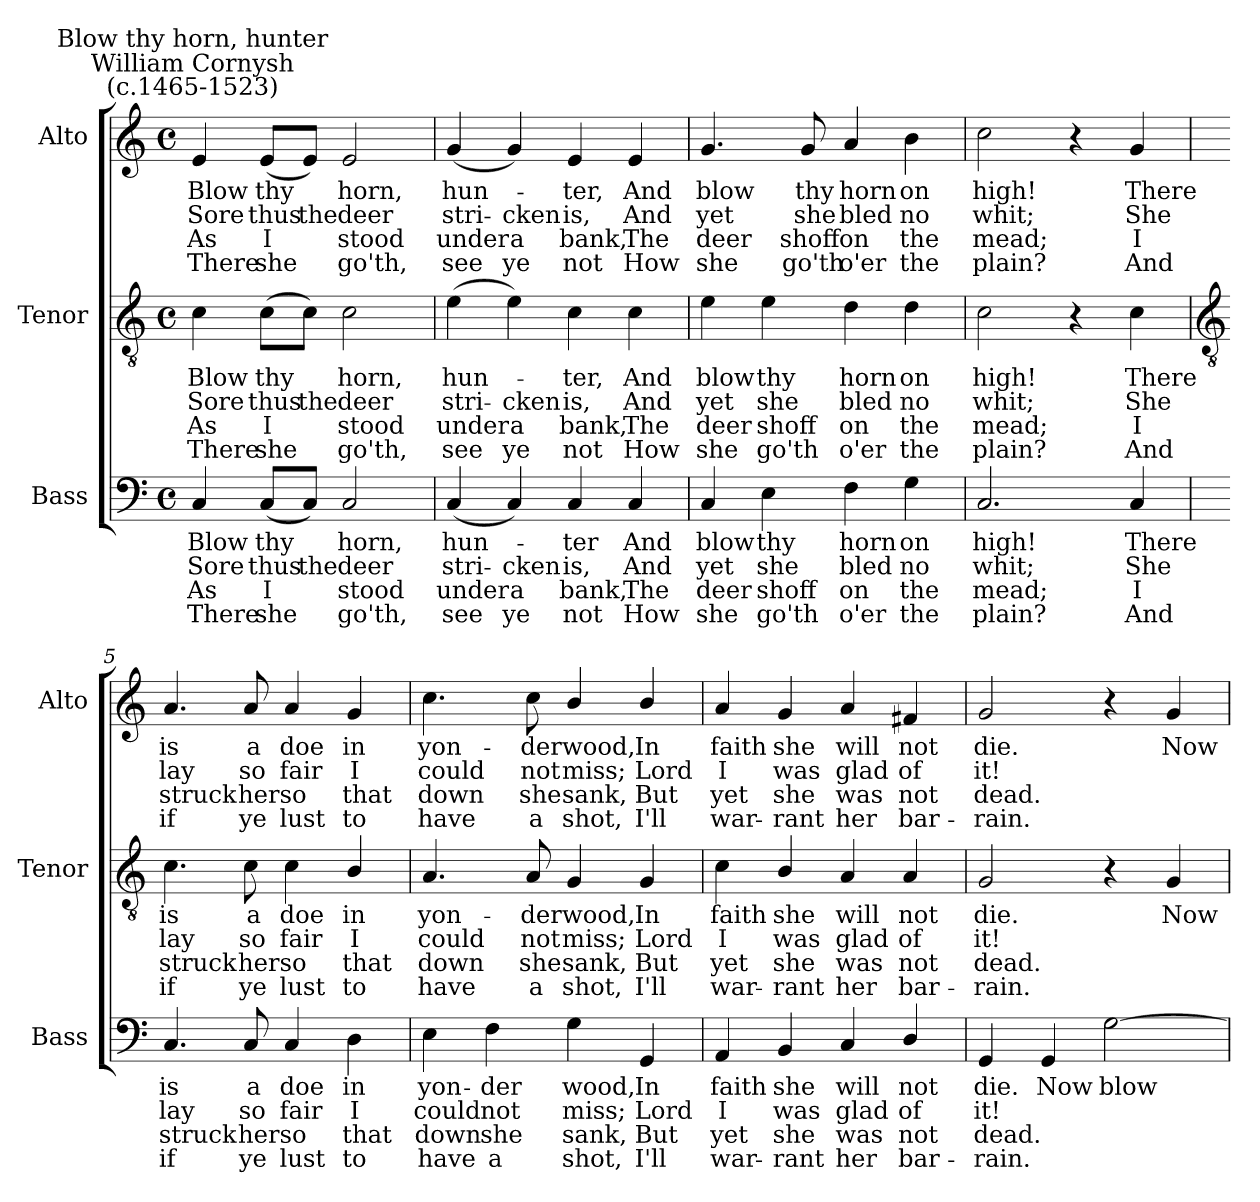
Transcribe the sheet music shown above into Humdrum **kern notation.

**kern	**text	**text	**text	**text	**kern	**text	**text	**text	**text	**kern	**text	**text	**text	**text
*part3	*part3	*part3	*part3	*part3	*part2	*part2	*part2	*part2	*part2	*part1	*part1	*part1	*part1	*part1
*staff3	*staff3	*staff3	*staff3	*staff3	*staff2	*staff2	*staff2	*staff2	*staff2	*staff1	*staff1	*staff1	*staff1	*staff1
*I"Bass	*	*	*	*	*I"Tenor	*	*	*	*	*I"Alto	*	*	*	*
*I'Bass	*	*	*	*	*I'Tenor	*	*	*	*	*I'Alto	*	*	*	*
*clefF4	*	*	*	*	*clefGv2	*	*	*	*	*clefG2	*	*	*	*
*k[]	*	*	*	*	*k[]	*	*	*	*	*k[]	*	*	*	*
*C:	*	*	*	*	*C:	*	*	*	*	*C:	*	*	*	*
*M4/4	*	*	*	*	*M4/4	*	*	*	*	*M4/4	*	*	*	*
*met(c)	*	*	*	*	*met(c)	*	*	*	*	*met(c)	*	*	*	*
=1	=1	=1	=1	=1	=1	=1	=1	=1	=1	=1	=1	=1	=1	=1
!	!	!	!	!	!	!	!	!	!	!LO:TX:a:cj:t=William Cornysh\n(c.1465-1523)	!	!	!	!
!	!	!	!	!	!	!	!	!	!	!LO:TX:a:cj:t=Blow thy horn, hunter	!	!	!	!
!	!LO:LY:b	!LO:LY:b	!LO:LY:b	!LO:LY:b	!	!LO:LY:b	!LO:LY:b	!LO:LY:b	!LO:LY:b	!	!LO:LY:b	!LO:LY:b	!LO:LY:b	!LO:LY:b
4C	Blow	Sore	As	There	4c	Blow	Sore	As	There	4e	Blow	Sore	As	There
!	!LO:LY:b	!LO:LY:b	!LO:LY:b	!LO:LY:b	!	!LO:LY:b	!LO:LY:b	!LO:LY:b	!LO:LY:b	!	!LO:LY:b	!LO:LY:b	!LO:LY:b	!LO:LY:b
(<8C/L	thy	thus	I	she	(>8c\L	thy	thus	I	she	(<8e/L	thy	thus	I	she
!	!	!LO:LY:b	!	!	!	!	!LO:LY:b	!	!	!	!	!LO:LY:b	!	!
8C/J)	.	the	.	.	8c\J)	.	the	.	.	8e/J)	.	the	.	.
!	!LO:LY:b	!LO:LY:b	!LO:LY:b	!LO:LY:b	!	!LO:LY:b	!LO:LY:b	!LO:LY:b	!LO:LY:b	!	!LO:LY:b	!LO:LY:b	!LO:LY:b	!LO:LY:b
2C	horn,	deer	stood	go'th,	2c	horn,	deer	stood	go'th,	2e	horn,	deer	stood	go'th,
=2	=2	=2	=2	=2	=2	=2	=2	=2	=2	=2	=2	=2	=2	=2
!	!LO:LY:b	!LO:LY:b	!LO:LY:b	!LO:LY:b	!	!LO:LY:b	!LO:LY:b	!LO:LY:b	!LO:LY:b	!	!LO:LY:b	!LO:LY:b	!LO:LY:b	!LO:LY:b
(<4C	hun-	stri-	-under	see	(>4e	hun-	stri-	-under	see	(<4g	hun-	stri-	-under	see
!	!	!LO:LY:b	!LO:LY:b	!LO:LY:b	!	!	!LO:LY:b	!LO:LY:b	!LO:LY:b	!	!	!LO:LY:b	!LO:LY:b	!LO:LY:b
4C)	.	cken	a	ye	4e)	.	cken	a	ye	4g)	.	cken	a	ye
!	!LO:LY:b	!LO:LY:b	!LO:LY:b	!LO:LY:b	!	!LO:LY:b	!LO:LY:b	!LO:LY:b	!LO:LY:b	!	!LO:LY:b	!LO:LY:b	!LO:LY:b	!LO:LY:b
4C	ter	is,	bank,	not	4c	ter,	is,	bank,	not	4e	ter,	is,	bank,	not
!	!LO:LY:b	!LO:LY:b	!LO:LY:b	!LO:LY:b	!	!LO:LY:b	!LO:LY:b	!LO:LY:b	!LO:LY:b	!	!LO:LY:b	!LO:LY:b	!LO:LY:b	!LO:LY:b
4C	And	And	The	How	4c	And	And	The	How	4e	And	And	The	How
=3	=3	=3	=3	=3	=3	=3	=3	=3	=3	=3	=3	=3	=3	=3
!	!LO:LY:b	!LO:LY:b	!LO:LY:b	!LO:LY:b	!	!LO:LY:b	!LO:LY:b	!LO:LY:b	!LO:LY:b	!	!LO:LY:b	!LO:LY:b	!LO:LY:b	!LO:LY:b
4C	blow	yet	deer	she	4e	blow	yet	deer	she	4.g	blow	yet	deer	she
!	!LO:LY:b	!LO:LY:b	!LO:LY:b	!LO:LY:b	!	!LO:LY:b	!LO:LY:b	!LO:LY:b	!LO:LY:b	!	!	!	!	!
4E	thy	she	shoff	go'th	4e	thy	she	shoff	go'th	.	.	.	.	.
!	!	!	!	!	!	!	!	!	!	!	!LO:LY:b	!LO:LY:b	!LO:LY:b	!LO:LY:b
.	.	.	.	.	.	.	.	.	.	8g	thy	she	shoff	go'th
!	!LO:LY:b	!LO:LY:b	!LO:LY:b	!LO:LY:b	!	!LO:LY:b	!LO:LY:b	!LO:LY:b	!LO:LY:b	!	!LO:LY:b	!LO:LY:b	!LO:LY:b	!LO:LY:b
4F	horn	bled	on	o'er	4d	horn	bled	on	o'er	4a	horn	bled	on	o'er
!	!LO:LY:b	!LO:LY:b	!LO:LY:b	!LO:LY:b	!	!LO:LY:b	!LO:LY:b	!LO:LY:b	!LO:LY:b	!	!LO:LY:b	!LO:LY:b	!LO:LY:b	!LO:LY:b
4G	on	no	the	the	4d	on	no	the	the	4b	on	no	the	the
=4	=4	=4	=4	=4	=4	=4	=4	=4	=4	=4	=4	=4	=4	=4
!	!LO:LY:b	!LO:LY:b	!LO:LY:b	!LO:LY:b	!	!LO:LY:b	!LO:LY:b	!LO:LY:b	!LO:LY:b	!	!LO:LY:b	!LO:LY:b	!LO:LY:b	!LO:LY:b
2.C	high!	whit;	mead;	plain?	2c	high!	whit;	mead;	plain?	2cc	high!	whit;	mead;	plain?
.	.	.	.	.	4r	.	.	.	.	4r	.	.	.	.
!	!LO:LY:b	!LO:LY:b	!LO:LY:b	!LO:LY:b	!	!LO:LY:b	!LO:LY:b	!LO:LY:b	!LO:LY:b	!	!LO:LY:b	!LO:LY:b	!LO:LY:b	!LO:LY:b
4C	There	She	I	And	4c	There	She	I	And	4g	There	She	I	And
!!LO:LB:g=z
=5	=5	=5	=5	=5	=5	=5	=5	=5	=5	=5	=5	=5	=5	=5
*	*	*	*	*	*clefGv2	*	*	*	*	*	*	*	*	*
!	!LO:LY:b	!LO:LY:b	!LO:LY:b	!LO:LY:b	!	!LO:LY:b	!LO:LY:b	!LO:LY:b	!LO:LY:b	!	!LO:LY:b	!LO:LY:b	!LO:LY:b	!LO:LY:b
4.C	is	lay	struck	if	4.c	is	lay	struck	if	4.a	is	lay	struck	if
!	!LO:LY:b	!LO:LY:b	!LO:LY:b	!LO:LY:b	!	!LO:LY:b	!LO:LY:b	!LO:LY:b	!LO:LY:b	!	!LO:LY:b	!LO:LY:b	!LO:LY:b	!LO:LY:b
8C	a	so	her	ye	8c	a	so	her	ye	8a	a	so	her	ye
!	!LO:LY:b	!LO:LY:b	!LO:LY:b	!LO:LY:b	!	!LO:LY:b	!LO:LY:b	!LO:LY:b	!LO:LY:b	!	!LO:LY:b	!LO:LY:b	!LO:LY:b	!LO:LY:b
4C	doe	fair	so	lust	4c	doe	fair	so	lust	4a	doe	fair	so	lust
!	!LO:LY:b	!LO:LY:b	!LO:LY:b	!LO:LY:b	!	!LO:LY:b	!LO:LY:b	!LO:LY:b	!LO:LY:b	!	!LO:LY:b	!LO:LY:b	!LO:LY:b	!LO:LY:b
4D	in	I	that	to	4B/	in	I	that	to	4g	in	I	that	to
=6	=6	=6	=6	=6	=6	=6	=6	=6	=6	=6	=6	=6	=6	=6
!	!LO:LY:b	!LO:LY:b	!LO:LY:b	!LO:LY:b	!	!LO:LY:b	!LO:LY:b	!LO:LY:b	!LO:LY:b	!	!LO:LY:b	!LO:LY:b	!LO:LY:b	!LO:LY:b
4E	yon-	-could	down	have	4.A	yon-	-could	down	have	4.cc	yon-	-could	down	have
!	!LO:LY:b	!LO:LY:b	!LO:LY:b	!LO:LY:b	!	!	!	!	!	!	!	!	!	!
4F	der	not	she	a	.	.	.	.	.	.	.	.	.	.
!	!	!	!	!	!	!LO:LY:b	!LO:LY:b	!LO:LY:b	!LO:LY:b	!	!LO:LY:b	!LO:LY:b	!LO:LY:b	!LO:LY:b
.	.	.	.	.	8A	der	not	she	a	8cc	der	not	she	a
!	!LO:LY:b	!LO:LY:b	!LO:LY:b	!LO:LY:b	!	!LO:LY:b	!LO:LY:b	!LO:LY:b	!LO:LY:b	!	!LO:LY:b	!LO:LY:b	!LO:LY:b	!LO:LY:b
4G	wood,	miss;	sank,	shot,	4G	wood,	miss;	sank,	shot,	4b/	wood,	miss;	sank,	shot,
!	!LO:LY:b	!LO:LY:b	!LO:LY:b	!LO:LY:b	!	!LO:LY:b	!LO:LY:b	!LO:LY:b	!LO:LY:b	!	!LO:LY:b	!LO:LY:b	!LO:LY:b	!LO:LY:b
4GG	In	Lord	But	I'll	4G	In	Lord	But	I'll	4b/	In	Lord	But	I'll
=7	=7	=7	=7	=7	=7	=7	=7	=7	=7	=7	=7	=7	=7	=7
!	!LO:LY:b	!LO:LY:b	!LO:LY:b	!LO:LY:b	!	!LO:LY:b	!LO:LY:b	!LO:LY:b	!LO:LY:b	!	!LO:LY:b	!LO:LY:b	!LO:LY:b	!LO:LY:b
4AA	faith	I	yet	war-	4c	faith	I	yet	war-	4a	faith	I	yet	war-
!	!LO:LY:b	!LO:LY:b	!LO:LY:b	!LO:LY:b	!	!LO:LY:b	!LO:LY:b	!LO:LY:b	!LO:LY:b	!	!LO:LY:b	!LO:LY:b	!LO:LY:b	!LO:LY:b
4BB	-she	was	she	rant	4B/	-she	was	she	rant	4g	-she	was	she	rant
!	!LO:LY:b	!LO:LY:b	!LO:LY:b	!LO:LY:b	!	!LO:LY:b	!LO:LY:b	!LO:LY:b	!LO:LY:b	!	!LO:LY:b	!LO:LY:b	!LO:LY:b	!LO:LY:b
4C	will	glad	was	her	4A	will	glad	was	her	4a	will	glad	was	her
!	!LO:LY:b	!LO:LY:b	!LO:LY:b	!LO:LY:b	!	!LO:LY:b	!LO:LY:b	!LO:LY:b	!LO:LY:b	!	!LO:LY:b	!LO:LY:b	!LO:LY:b	!LO:LY:b
4D/	not	of	not	bar-	4A	not	of	not	bar-	4f#X	not	of	not	bar-
=8	=8	=8	=8	=8	=8	=8	=8	=8	=8	=8	=8	=8	=8	=8
!	!LO:LY:b	!LO:LY:b	!LO:LY:b	!LO:LY:b	!	!LO:LY:b	!LO:LY:b	!LO:LY:b	!LO:LY:b	!	!LO:LY:b	!LO:LY:b	!LO:LY:b	!LO:LY:b
4GG	-die.	it!	dead.	rain.	2G	-die.	it!	dead.	rain.	2g	-die.	it!	dead.	rain.
!	!LO:LY:b	!	!	!	!	!	!	!	!	!	!	!	!	!
4GG	Now	.	.	.	.	.	.	.	.	.	.	.	.	.
!	!LO:LY:b	!	!	!	!	!	!	!	!	!	!	!	!	!
[2G	blow	.	.	.	4r	.	.	.	.	4r	.	.	.	.
!	!	!	!	!	!	!LO:LY:b	!	!	!	!	!LO:LY:b	!	!	!
.	.	.	.	.	4G	Now	.	.	.	4g	Now	.	.	.
=	=	=	=	=	=	=	=	=	=	=	=	=	=	=
*-	*-	*-	*-	*-	*-	*-	*-	*-	*-	*-	*-	*-	*-	*-
